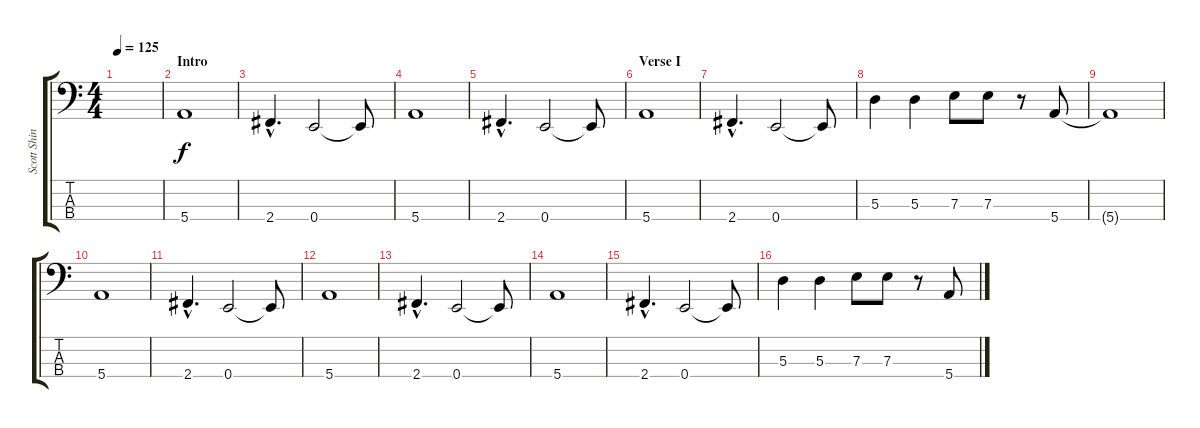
\track ("Scott Shiner-Bass" "Scott Shin") {instrument electricbasspick}
\staff {score tabs}
\tuning (G2 D2 A1 E1) {hide}
\ts (4 4)
\tempo 125
\clef f4
\ks c
|
\section ("" "Intro")
5.4.1 |
2.4{hac}.4{d} 0.4.2 0.4{t}.8 |
5.4.1 |
2.4{hac}.4{d} 0.4.2 0.4{t}.8 |
\section ("" "Verse I")
5.4.1 |
2.4{hac}.4{d} 0.4.2 0.4{t}.8 |
5.3.4 5.3.4 7.3.8 7.3.8 r.8 5.4.8 |
5.4{t}.1 |
5.4.1 |
2.4{hac}.4{d} 0.4.2 0.4{t}.8 |
5.4.1 |
2.4{hac}.4{d} 0.4.2 0.4{t}.8 |
5.4.1 |
2.4{hac}.4{d} 0.4.2 0.4{t}.8 |
5.3.4 5.3.4 7.3.8 7.3.8 r.8 5.4.8
